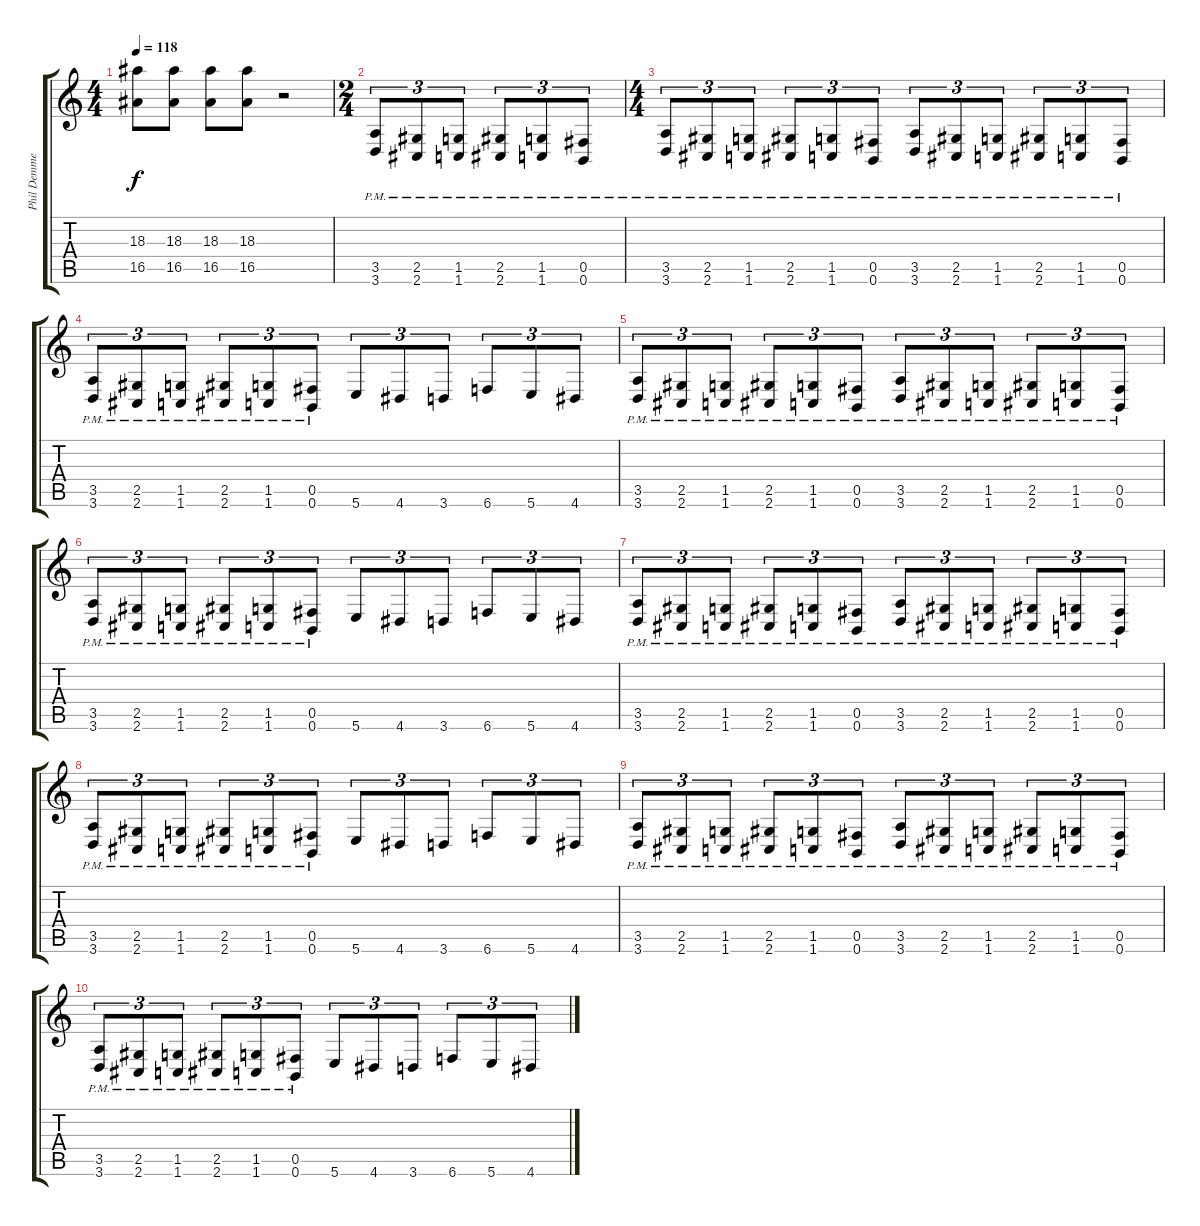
\track ("Phil Demmel" "Phil Demme") {instrument electricguitarclean}
\staff {score tabs}
\tuning (Db4 Ab3 E3 B2 Gb2 B1) {hide}
\ts (4 4)
\tempo 118
\clef g2
\ks c
(18.3 16.5).8{dy f} (18.3 16.5).8 (18.3 16.5).8 (18.3 16.5).8 r.2 |
\ts (2 4)
(3.5{pm} 3.6{pm}).8{tu (3 2)} (2.5{pm} 2.6{pm}).8{tu (3 2)} (1.5{pm} 1.6{pm}).8{tu (3 2)} (2.5{pm} 2.6{pm}).8{tu (3 2)} (1.5{pm} 1.6{pm}).8{tu (3 2)} (0.5{pm} 0.6{pm}).8{tu (3 2)} |
\ts (4 4)
(3.5{pm} 3.6{pm}).8{tu (3 2)} (2.5{pm} 2.6{pm}).8{tu (3 2)} (1.5{pm} 1.6{pm}).8{tu (3 2)} (2.5{pm} 2.6{pm}).8{tu (3 2)} (1.5{pm} 1.6{pm}).8{tu (3 2)} (0.5{pm} 0.6{pm}).8{tu (3 2)} (3.5{pm} 3.6{pm}).8{tu (3 2)} (2.5{pm} 2.6{pm}).8{tu (3 2)} (1.5{pm} 1.6{pm}).8{tu (3 2)} (2.5{pm} 2.6{pm}).8{tu (3 2)} (1.5{pm} 1.6{pm}).8{tu (3 2)} (0.5{pm} 0.6{pm}).8{tu (3 2)} |
(3.5{pm} 3.6{pm}).8{tu (3 2)} (2.5{pm} 2.6{pm}).8{tu (3 2)} (1.5{pm} 1.6{pm}).8{tu (3 2)} (2.5{pm} 2.6{pm}).8{tu (3 2)} (1.5{pm} 1.6{pm}).8{tu (3 2)} (0.5{pm} 0.6{pm}).8{tu (3 2)} 5.6.8{tu (3 2)} 4.6.8{tu (3 2)} 3.6.8{tu (3 2)} 6.6.8{tu (3 2)} 5.6.8{tu (3 2)} 4.6.8{tu (3 2)} |
(3.5{pm} 3.6{pm}).8{tu (3 2)} (2.5{pm} 2.6{pm}).8{tu (3 2)} (1.5{pm} 1.6{pm}).8{tu (3 2)} (2.5{pm} 2.6{pm}).8{tu (3 2)} (1.5{pm} 1.6{pm}).8{tu (3 2)} (0.5{pm} 0.6{pm}).8{tu (3 2)} (3.5{pm} 3.6{pm}).8{tu (3 2)} (2.5{pm} 2.6{pm}).8{tu (3 2)} (1.5{pm} 1.6{pm}).8{tu (3 2)} (2.5{pm} 2.6{pm}).8{tu (3 2)} (1.5{pm} 1.6{pm}).8{tu (3 2)} (0.5{pm} 0.6{pm}).8{tu (3 2)} |
(3.5{pm} 3.6{pm}).8{tu (3 2)} (2.5{pm} 2.6{pm}).8{tu (3 2)} (1.5{pm} 1.6{pm}).8{tu (3 2)} (2.5{pm} 2.6{pm}).8{tu (3 2)} (1.5{pm} 1.6{pm}).8{tu (3 2)} (0.5{pm} 0.6{pm}).8{tu (3 2)} 5.6.8{tu (3 2)} 4.6.8{tu (3 2)} 3.6.8{tu (3 2)} 6.6.8{tu (3 2)} 5.6.8{tu (3 2)} 4.6.8{tu (3 2)} |
(3.5{pm} 3.6{pm}).8{tu (3 2)} (2.5{pm} 2.6{pm}).8{tu (3 2)} (1.5{pm} 1.6{pm}).8{tu (3 2)} (2.5{pm} 2.6{pm}).8{tu (3 2)} (1.5{pm} 1.6{pm}).8{tu (3 2)} (0.5{pm} 0.6{pm}).8{tu (3 2)} (3.5{pm} 3.6{pm}).8{tu (3 2)} (2.5{pm} 2.6{pm}).8{tu (3 2)} (1.5{pm} 1.6{pm}).8{tu (3 2)} (2.5{pm} 2.6{pm}).8{tu (3 2)} (1.5{pm} 1.6{pm}).8{tu (3 2)} (0.5{pm} 0.6{pm}).8{tu (3 2)} |
(3.5{pm} 3.6{pm}).8{tu (3 2)} (2.5{pm} 2.6{pm}).8{tu (3 2)} (1.5{pm} 1.6{pm}).8{tu (3 2)} (2.5{pm} 2.6{pm}).8{tu (3 2)} (1.5{pm} 1.6{pm}).8{tu (3 2)} (0.5{pm} 0.6{pm}).8{tu (3 2)} 5.6.8{tu (3 2)} 4.6.8{tu (3 2)} 3.6.8{tu (3 2)} 6.6.8{tu (3 2)} 5.6.8{tu (3 2)} 4.6.8{tu (3 2)} |
(3.5{pm} 3.6{pm}).8{tu (3 2)} (2.5{pm} 2.6{pm}).8{tu (3 2)} (1.5{pm} 1.6{pm}).8{tu (3 2)} (2.5{pm} 2.6{pm}).8{tu (3 2)} (1.5{pm} 1.6{pm}).8{tu (3 2)} (0.5{pm} 0.6{pm}).8{tu (3 2)} (3.5{pm} 3.6{pm}).8{tu (3 2)} (2.5{pm} 2.6{pm}).8{tu (3 2)} (1.5{pm} 1.6{pm}).8{tu (3 2)} (2.5{pm} 2.6{pm}).8{tu (3 2)} (1.5{pm} 1.6{pm}).8{tu (3 2)} (0.5{pm} 0.6{pm}).8{tu (3 2)} |
(3.5{pm} 3.6{pm}).8{tu (3 2)} (2.5{pm} 2.6{pm}).8{tu (3 2)} (1.5{pm} 1.6{pm}).8{tu (3 2)} (2.5{pm} 2.6{pm}).8{tu (3 2)} (1.5{pm} 1.6{pm}).8{tu (3 2)} (0.5{pm} 0.6{pm}).8{tu (3 2)} 5.6.8{tu (3 2)} 4.6.8{tu (3 2)} 3.6.8{tu (3 2)} 6.6.8{tu (3 2)} 5.6.8{tu (3 2)} 4.6.8{tu (3 2)}
